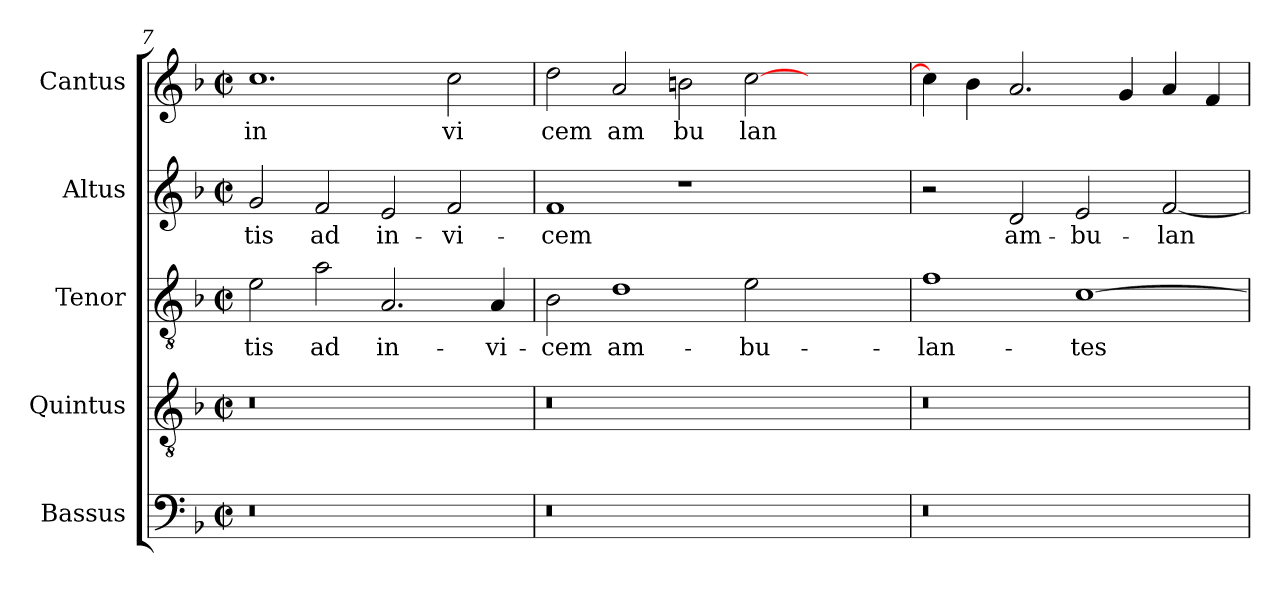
**kern	**kern	**kern	**text	**kern	**text	**kern	**text
*part5	*part4	*part3	*part3	*part2	*part2	*part1	*part1
*staff5	*staff4	*staff3	*staff3	*staff2	*staff2	*staff1	*staff1
*I"Bassus	*I"Quintus	*I"Tenor	*	*I"Altus	*	*I"Cantus	*
*clefF4	*clefGv2	*clefGv2	*	*clefG2	*	*clefG2	*
*k[b-]	*k[b-]	*k[b-]	*	*k[b-]	*	*k[b-]	*
*F:	*F:	*F:	*	*F:	*	*F:	*
*M2/2	*M2/2	*M2/2	*	*M2/2	*	*M2/2	*
*met(c|)	*met(c|)	*met(c|)	*	*met(c|)	*	*met(c|)	*
=7	=7	=7	=7	=7	=7	=7	=7
!	!	!	!LO:LY:b:cj	!	!LO:LY:b:cj	!	!LO:LY:b:cj
0r	0r	2e\	-tis	2g/	-tis	1.cc	in
!	!	!	!LO:LY:b:cj	!	!LO:LY:b:cj	!	!
.	.	2a\	ad	2f/	ad	.	.
!	!	!	!LO:LY:b:cj	!	!LO:LY:b:cj	!	!
.	.	2.A/	in-	2e/	in-	.	.
!	!	!	!	!	!LO:LY:b:cj	!	!LO:LY:b:cj
.	.	.	.	2f/	-vi-	2cc\	vi
!	!	!	!LO:LY:b:cj	!	!	!	!
.	.	4A/	-vi-	.	.	.	.
=8	=8	=8	=8	=8	=8	=8	=8
!	!	!	!LO:LY:b:cj	!	!LO:LY:b:cj	!	!LO:LY:b:cj
0r	0r	2B-\	-cem	1f	-cem	2dd\	cem
!	!	!	!LO:LY:b:cj	!	!	!	!LO:LY:b:cj
.	.	1d	am-	.	.	2a/	am
!	!	!	!	!LO:N:vis=1	!	!	!LO:LY:b:cj
.	.	.	.	0r	.	2bn\	bu
!	!	!	!LO:LY:b:cj	!	!	!	!LO:LY:b
.	.	2e\	-bu-	.	.	[>2cc\	lan
1ryy	1ryy	1ryy	.	.	.	1ryy	.
=9	=9	=9	=9	=9	=9	=9	=9
!	!	!	!LO:LY:b:cj	!	!	!	!
0r	0r	1f	-lan-	2r	.	4cc\]	.
.	.	.	.	.	.	4b-\	.
!	!	!	!	!	!LO:LY:b:cj	!	!
.	.	.	.	2d/	am-	2.a/	.
!	!	!	!LO:LY:b:cj	!	!LO:LY:b:cj	!	!
.	.	[>1c	-tes	2e/	-bu-	.	.
.	.	.	.	.	.	4g/	.
!	!	!	!	!	!LO:LY:b	!	!
.	.	.	.	[<2f/	-lan-	4a/	.
.	.	.	.	.	.	4f/	.
=	=	=	=	=	=	=	=
*-	*-	*-	*-	*-	*-	*-	*-
